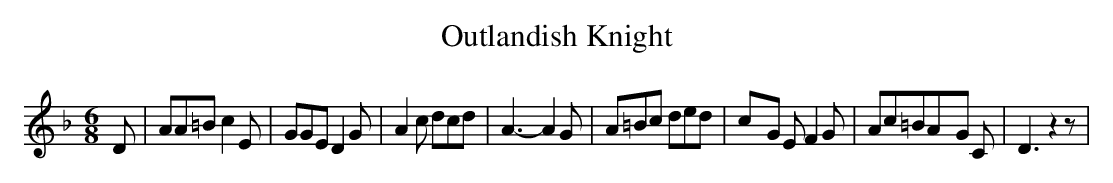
X:1
T:Outlandish Knight
M:6/8
L:1/8
K:F
 D| AA=B c2 E| GGE D2 G| A2 c dcd| A3- A2 G| A=Bc ded|c-G E F2 G| Ac=BA-G C|\
 D3 z2 z|
